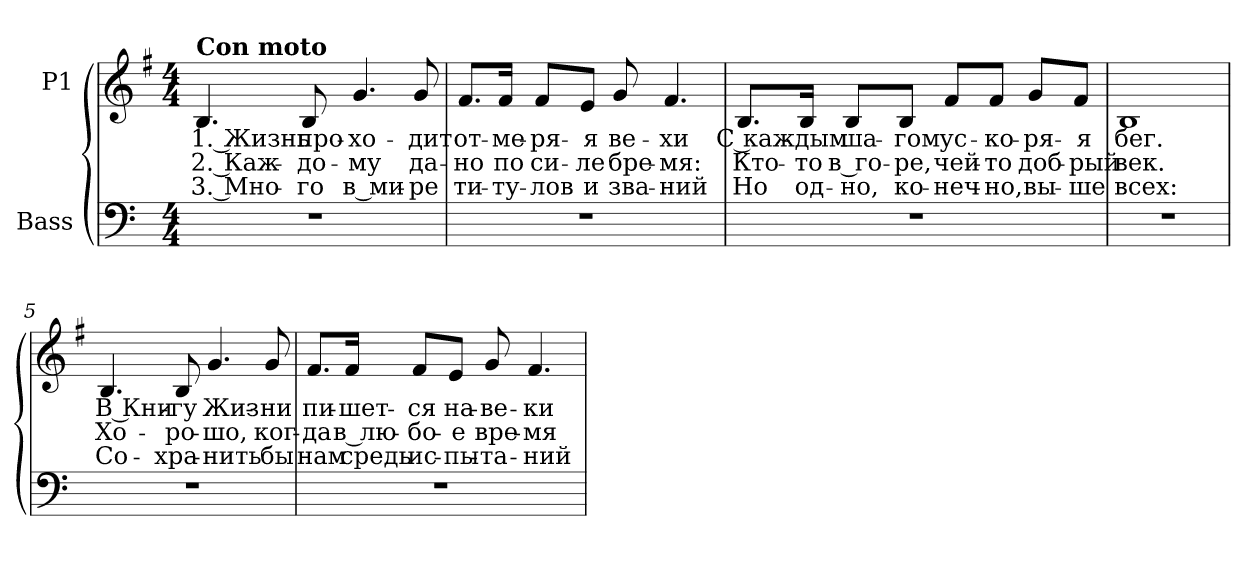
**kern	**kern	**text	**text	**text
*part2	*part1	*part1	*part1	*part1
*staff2	*staff1	*staff1	*staff1	*staff1
*I"Bass	*I"P1	*	*	*
!!LO:PB:g=z
*clefF4	*clefG2	*	*	*
*	*ITrd7c12	*	*	*
*k[]	*k[f#]	*	*	*
*C:	*G:	*	*	*
*M4/4	*M4/4	*	*	*
*MM120	*MM120	*	*	*
=1	=1	=1	=1	=1
!	!LO:TX:a:B:t=Con moto	!	!	!
!	!	!LO:LY:b:color=#000000	!LO:LY:b:color=#000000	!LO:LY:b:color=#000000
1r	4.BBi/	1. Жизнь	2. Каж-	3. Мно-
!	!	!LO:LY:b:color=#000000	!LO:LY:b:color=#000000	!LO:LY:b:color=#000000
.	8BBi/	про-	-до-	-го
!	!	!LO:LY:b:color=#000000	!LO:LY:b:color=#000000	!LO:LY:b:color=#000000
.	4.Gi/	-хо-	-му	в ми-
!	!	!LO:LY:b:color=#000000	!LO:LY:b:color=#000000	!LO:LY:b:color=#000000
.	8Gi/	-дит	да-	-ре
=2	=2	=2	=2	=2
!	!	!LO:LY:b:color=#000000	!LO:LY:b:color=#000000	!LO:LY:b:color=#000000
1r	8.F#i/L	от-	-но	ти-
!	!	!LO:LY:b:color=#000000	!LO:LY:b:color=#000000	!LO:LY:b:color=#000000
.	16F#i/Jk	-ме-	по	-ту-
!	!	!LO:LY:b:color=#000000	!LO:LY:b:color=#000000	!LO:LY:b:color=#000000
.	8F#i/L	-ря-	си-	-лов
!	!	!LO:LY:b:color=#000000	!LO:LY:b:color=#000000	!LO:LY:b:color=#000000
.	8Ei/J	-я	-ле	и
!	!	!LO:LY:b:color=#000000	!LO:LY:b:color=#000000	!LO:LY:b:color=#000000
.	8Gi/	ве-	бре-	зва-
!	!	!LO:LY:b:color=#000000	!LO:LY:b:color=#000000	!LO:LY:b:color=#000000
.	4.F#i/	-хи	-мя:	-ний
=3	=3	=3	=3	=3
!	!	!LO:LY:b:color=#000000	!LO:LY:b:color=#000000	!LO:LY:b:color=#000000
1r	8.BBi/L	С каж-	Кто-	Но
!	!	!LO:LY:b:color=#000000	!LO:LY:b:color=#000000	!LO:LY:b:color=#000000
.	16BBi/Jk	-дым	-то	од-
!	!	!LO:LY:b:color=#000000	!LO:LY:b:color=#000000	!LO:LY:b:color=#000000
.	8BBi/L	ша-	в го-	-но,
!	!	!LO:LY:b:color=#000000	!LO:LY:b:color=#000000	!LO:LY:b:color=#000000
.	8BBi/J	-гом	-ре,	ко-
!	!	!LO:LY:b:color=#000000	!LO:LY:b:color=#000000	!LO:LY:b:color=#000000
.	8F#i/L	ус-	чей-	-неч-
!	!	!LO:LY:b:color=#000000	!LO:LY:b:color=#000000	!LO:LY:b:color=#000000
.	8F#i/J	-ко-	-то	-но,
!	!	!LO:LY:b:color=#000000	!LO:LY:b:color=#000000	!LO:LY:b:color=#000000
.	8Gi/L	-ря-	доб-	вы-
!	!	!LO:LY:b:color=#000000	!LO:LY:b:color=#000000	!LO:LY:b:color=#000000
.	8F#i/J	-я	-рый	-ше
=4	=4	=4	=4	=4
!	!	!LO:LY:b:color=#000000	!LO:LY:b:color=#000000	!LO:LY:b:color=#000000
1r	1BBi	бег.	век.	всех:
!!LO:LB:g=z
=5	=5	=5	=5	=5
!	!	!LO:LY:b:color=#000000	!LO:LY:b:color=#000000	!LO:LY:b:color=#000000
1r	4.BBi/	В Кни-	Хо-	Со-
!	!	!LO:LY:b:color=#000000	!LO:LY:b:color=#000000	!LO:LY:b:color=#000000
.	8BBi/	-гу	-ро-	-хра-
!	!	!LO:LY:b:color=#000000	!LO:LY:b:color=#000000	!LO:LY:b:color=#000000
.	4.Gi/	Жиз-	-шо,	-нить
!	!	!LO:LY:b:color=#000000	!LO:LY:b:color=#000000	!LO:LY:b:color=#000000
.	8Gi/	-ни	ког-	бы
=6	=6	=6	=6	=6
!	!	!LO:LY:b:color=#000000	!LO:LY:b:color=#000000	!LO:LY:b:color=#000000
1r	8.F#i/L	пи-	-да	нам
!	!	!LO:LY:b:color=#000000	!LO:LY:b:color=#000000	!LO:LY:b:color=#000000
.	16F#i/Jk	-шет-	в лю-	средь
!	!	!LO:LY:b:color=#000000	!LO:LY:b:color=#000000	!LO:LY:b:color=#000000
.	8F#i/L	-ся	-бо-	ис-
!	!	!LO:LY:b:color=#000000	!LO:LY:b:color=#000000	!LO:LY:b:color=#000000
.	8Ei/J	на-	-е	-пы-
!	!	!LO:LY:b:color=#000000	!LO:LY:b:color=#000000	!LO:LY:b:color=#000000
.	8Gi/	-ве-	вре-	-та-
!	!	!LO:LY:b:color=#000000	!LO:LY:b:color=#000000	!LO:LY:b:color=#000000
.	4.F#i/	-ки	-мя	-ний
=	=	=	=	=
*-	*-	*-	*-	*-
